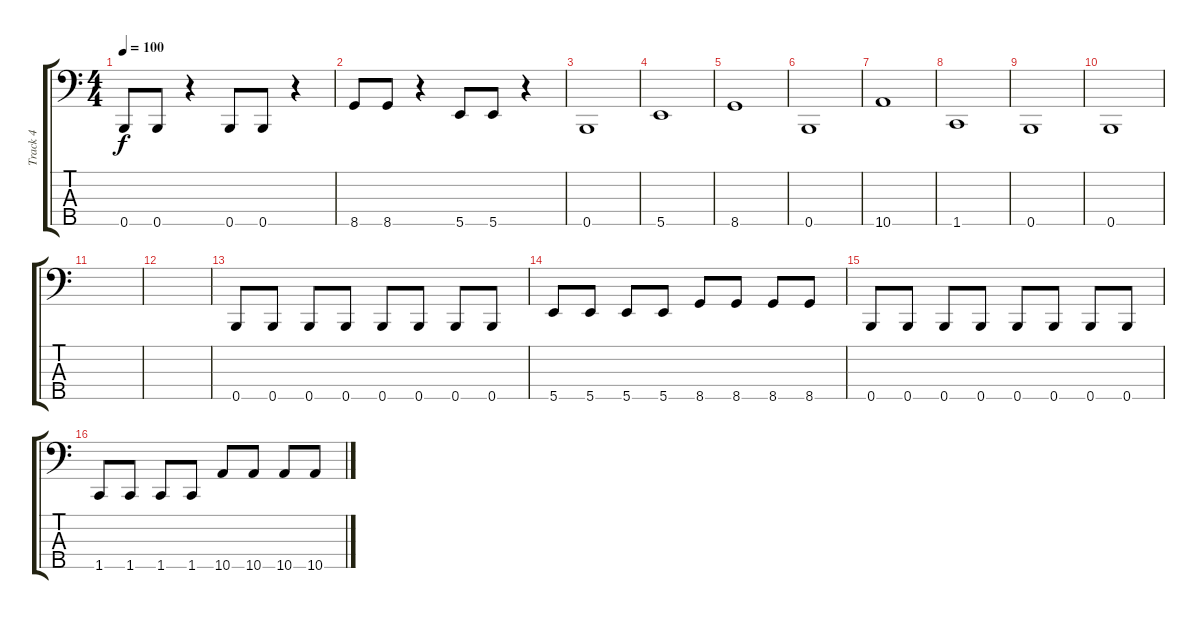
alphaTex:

\track ("Track 4" "Track 4") {instrument electricbasspick}
\staff {score tabs}
\tuning (G2 D2 A1 E1 B0) {hide}
\ts (4 4)
\tempo 100
\clef f4
\ks c
0.5.8{dy f} 0.5.8 r.4 0.5.8 0.5.8 r.4 |
8.5.8 8.5.8 r.4 5.5.8 5.5.8 r.4 |
0.5.1 |
5.5.1 |
8.5.1 |
0.5.1 |
10.5.1 |
1.5.1 |
0.5.1 |
0.5.1 |
|
|
0.5.8 0.5.8 0.5.8 0.5.8 0.5.8 0.5.8 0.5.8 0.5.8 |
5.5.8 5.5.8 5.5.8 5.5.8 8.5.8 8.5.8 8.5.8 8.5.8 |
0.5.8 0.5.8 0.5.8 0.5.8 0.5.8 0.5.8 0.5.8 0.5.8 |
1.5.8 1.5.8 1.5.8 1.5.8 10.5.8 10.5.8 10.5.8 10.5.8
